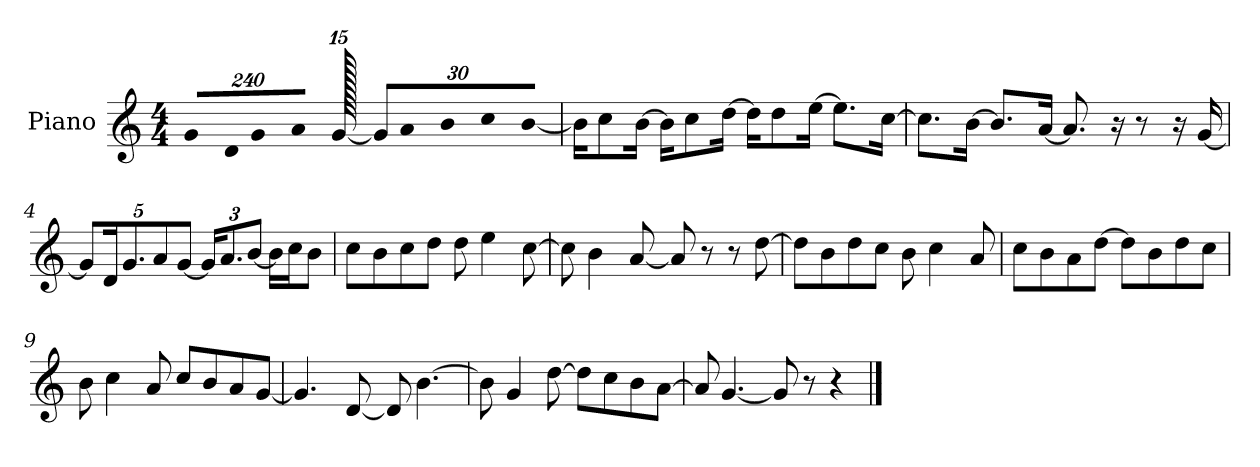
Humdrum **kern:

**kern
*part1
*staff1
*I"Piano
*I'P-no
*clefG2
*k[]
*M4/4
*MM90
*Xbrackettup
=1
!LO:N:vis=8
960%137g/L
!LO:N:vis=16
1920%137d/K
!LO:N:vis=8
960%137g/
!LO:N:vis=8
960%137a/J
[1920g/
240%17g/L]
!LO:N:vis=8
960%137a/
!LO:N:vis=8
960%137b/
!LO:N:vis=16
1920%137cc/L
!LO:N:vis=16
[1920%137b/JJ
=2
16b\KL]
8cc\
[16b\Jk
16b\KL]
8cc\
[16dd\Jk
16dd\KL]
8dd\
[16ee\Jk
8.ee\L]
[16cc\Jk
=3
8.cc\L]
[16b\Jk
8.b/L]
[16a/Jk
8.a/]
16r
8r
16r
[16g/
!!LO:LB:g=z
=4
10g/L]
20d/K
10.g/
10a/
[10g/J
24g/KL]
12.a/
[12b/J
16b\LL]
16cc\J
8b\J
=5
8cc\L
8b\
8cc\
8dd\J
8dd\
4ee\
[8cc\
=6
8cc\]
4b\
[8a/
8a/]
8r
8r
[8dd\
=7
8dd\L]
8b\
8dd\
8cc\J
8b\
4cc\
8a/
=8
8cc\L
8b\
8a\
[8dd\J
8dd\L]
8b\
8dd\
8cc\J
!!LO:LB:g=z
=9
8b\
4cc\
8a/
8cc/L
8b/
8a/
[8g/J
=10
4.g/]
[8d/
8d/]
[4.b\
=11
8b\]
4g/
[8dd\
8dd\L]
8cc\
8b\
[8a\J
=12
8a/]
[4.g/
8g/]
8r
4r
==
*-
